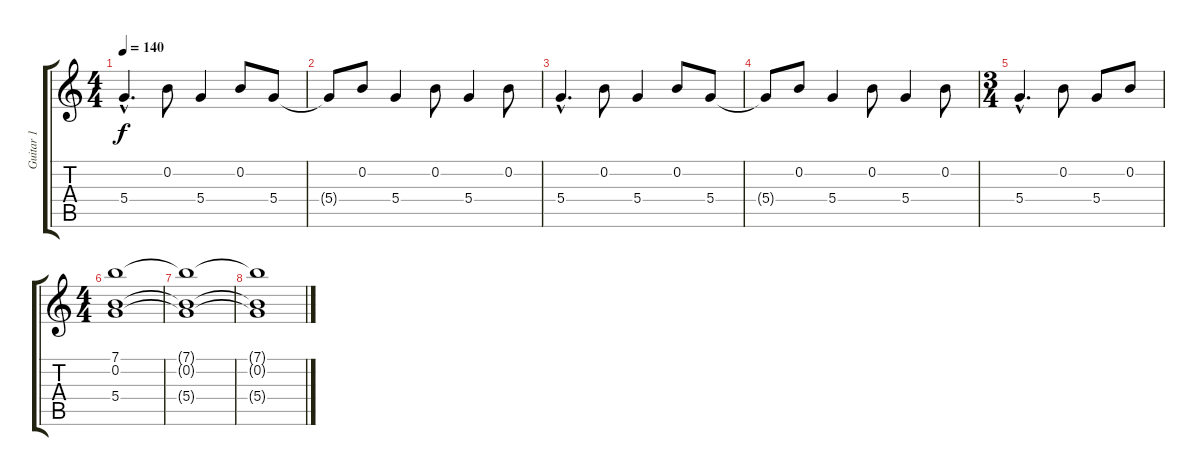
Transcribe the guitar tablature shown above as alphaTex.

\track ("Guitar 1" "Guitar 1") {instrument acousticguitarnylon}
\staff {score tabs}
\tuning (E4 B3 G3 D3 A2 E2) {hide}
\ts (4 4)
\tempo 140
\clef g2
\ks c
5.4{hac}.4{d dy f} 0.2.8 5.4.4 0.2.8 5.4.8 |
5.4{t}.8 0.2.8 5.4.4 0.2.8 5.4.4 0.2.8 |
5.4{hac}.4{d} 0.2.8 5.4.4 0.2.8 5.4.8 |
5.4{t}.8 0.2.8 5.4.4 0.2.8 5.4.4 0.2.8 |
\ts (3 4)
5.4{hac}.4{d} 0.2.8 5.4.8 0.2.8 |
\ts (4 4)
(7.1 0.2 5.4).1 |
(7.1{t} 0.2{t} 5.4{t}).1 |
(7.1{t} 0.2{t} 5.4{t}).1
